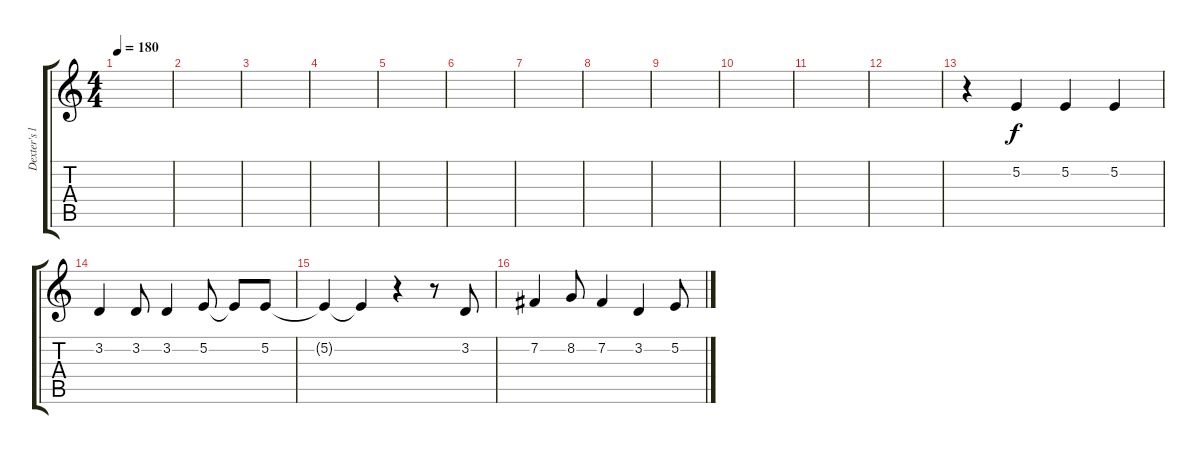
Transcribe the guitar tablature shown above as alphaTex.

\track ("Dexter's lyrics" "Dexter's l") {instrument vibraphone}
\staff {score tabs}
\tuning (E4 B3 G3 D3 A2 E2) {hide}
\ts (4 4)
\tempo 180
\clef g2
\ks c
|
|
|
|
|
|
|
|
|
|
|
|
r.4 5.2.4 5.2.4 5.2.4 |
3.2.4 3.2.8 3.2.4 5.2.8 5.2{t}.8 5.2.8 |
5.2{t}.4 5.2{t}.4 r.4 r.8 3.2.8 |
7.2.4 8.2.8 7.2.4 3.2.4 5.2.8
